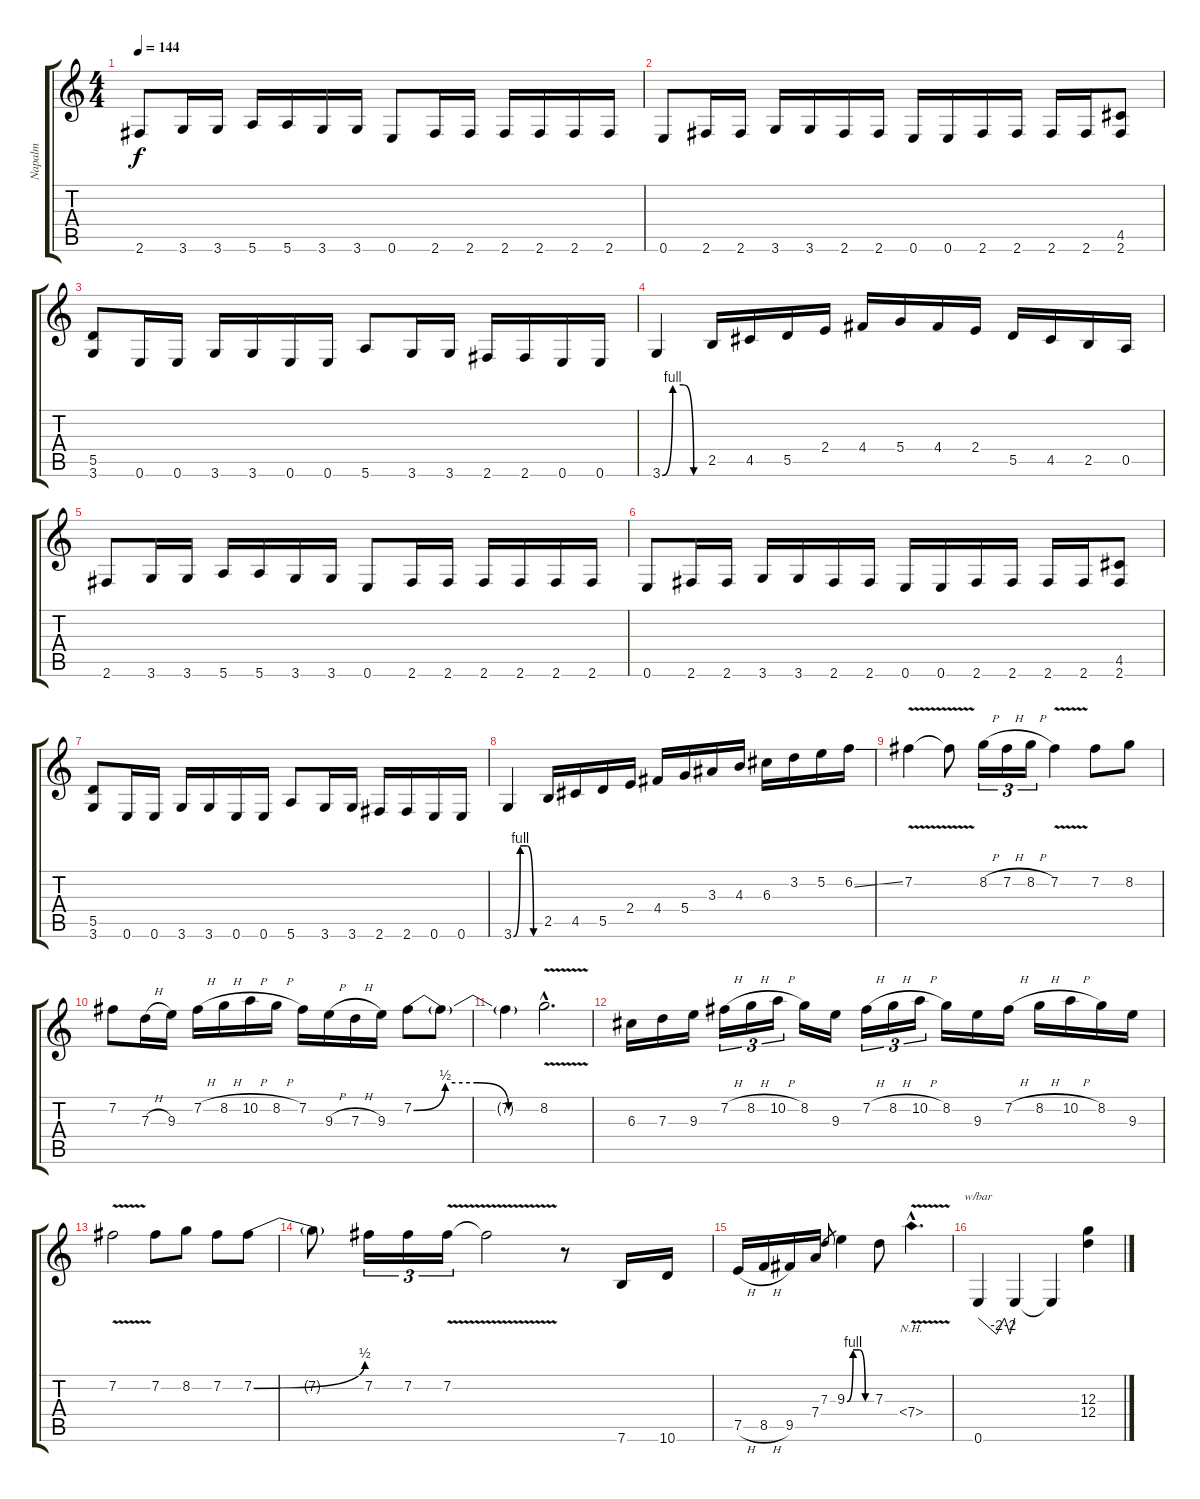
\track ("Napalm" "Napalm") {instrument overdrivenguitar}
\staff {score tabs}
\tuning (E4 B3 G3 D3 A2 E2) {hide}
\ts (4 4)
\tempo 144
\clef g2
\ks c
2.6.8{dy f volume 16} 3.6.16 3.6.16 5.6.16 5.6.16 3.6.16 3.6.16 0.6.8 2.6.16 2.6.16 2.6.16 2.6.16 2.6.16 2.6.16 |
0.6.8 2.6.16 2.6.16 3.6.16 3.6.16 2.6.16 2.6.16 0.6.16 0.6.16 2.6.16 2.6.16 2.6.16 2.6.16 (4.5 2.6).8 |
(5.5 3.6).8 0.6.16 0.6.16 3.6.16 3.6.16 0.6.16 0.6.16 5.6.8 3.6.16 3.6.16 2.6.16 2.6.16 0.6.16 0.6.16 |
3.6{be (custom 0 0 15 4 30 4 45 0 60 0)}.4 2.5.16 4.5.16 5.5.16 2.4.16 4.4.16 5.4.16 4.4.16 2.4.16 5.5.16 4.5.16 2.5.16 0.5.16 |
2.6.8 3.6.16 3.6.16 5.6.16 5.6.16 3.6.16 3.6.16 0.6.8 2.6.16 2.6.16 2.6.16 2.6.16 2.6.16 2.6.16 |
0.6.8 2.6.16 2.6.16 3.6.16 3.6.16 2.6.16 2.6.16 0.6.16 0.6.16 2.6.16 2.6.16 2.6.16 2.6.16 (4.5 2.6).8 |
(5.5 3.6).8 0.6.16 0.6.16 3.6.16 3.6.16 0.6.16 0.6.16 5.6.8 3.6.16 3.6.16 2.6.16 2.6.16 0.6.16 0.6.16 |
3.6{be (custom 0 0 15 4 30 4 45 0 60 0)}.4 2.5.16 4.5.16 5.5.16 2.4.16 4.4.16 5.4.16 3.3.16 4.3.16 6.3.16 3.2.16 5.2.16 6.2{ss}.16 |
7.2{v}.4 7.2{t}.8 8.2{h}.16{tu (3 2)} 7.2{h}.16{tu (3 2)} 8.2{h}.16{tu (3 2)} 7.2{v}.4 7.2.8 8.2.8 |
7.2.8 7.3{h}.16 9.3.16 7.2{h}.16 8.2{h}.16 10.2{h}.16 8.2{h}.16 7.2.16 9.3{h}.16 7.3{h}.16 9.3.16 7.2{be (custom 0 0 15 2 30 2 45 0 60 0)}.8 7.2{t}.8 |
7.2{t}.4 8.2{v hac}.2{d} |
6.3.16 7.3.16 9.3.16 7.2{h}.16{tu (3 2)} 8.2{h}.16{tu (3 2)} 10.2{h}.16{tu (3 2)} 8.2.16 9.3.16 7.2{h}.16{tu (3 2)} 8.2{h}.16{tu (3 2)} 10.2{h}.16{tu (3 2)} 8.2.16 9.3.16 7.2{h}.16 8.2{h}.16 10.2{h}.16 8.2.16 9.3.16 |
7.2{v}.2 7.2.8 8.2.8 7.2.8 7.2{be (bend 0 0 60 2)}.8 |
7.2{t}.8 7.2.16{tu (3 2)} 7.2.16{tu (3 2)} 7.2{v}.16{tu (3 2)} 7.2{t}.2 r.8 7.6.16 10.6.16 |
7.5{h}.16 8.5{h}.16 9.5.16 7.4.16 7.3.8{gr} 9.3{be (custom 0 0 15 4 30 4 45 0 60 0)}.4 7.3.8 7.4{nh v hac}.4{d} |
0.6.4{tbe (custom default 0 0 30 -8 43 0 52 -8 60 0)} 0.6{t}.4 0.6{t}.4 (12.3 12.4).4
